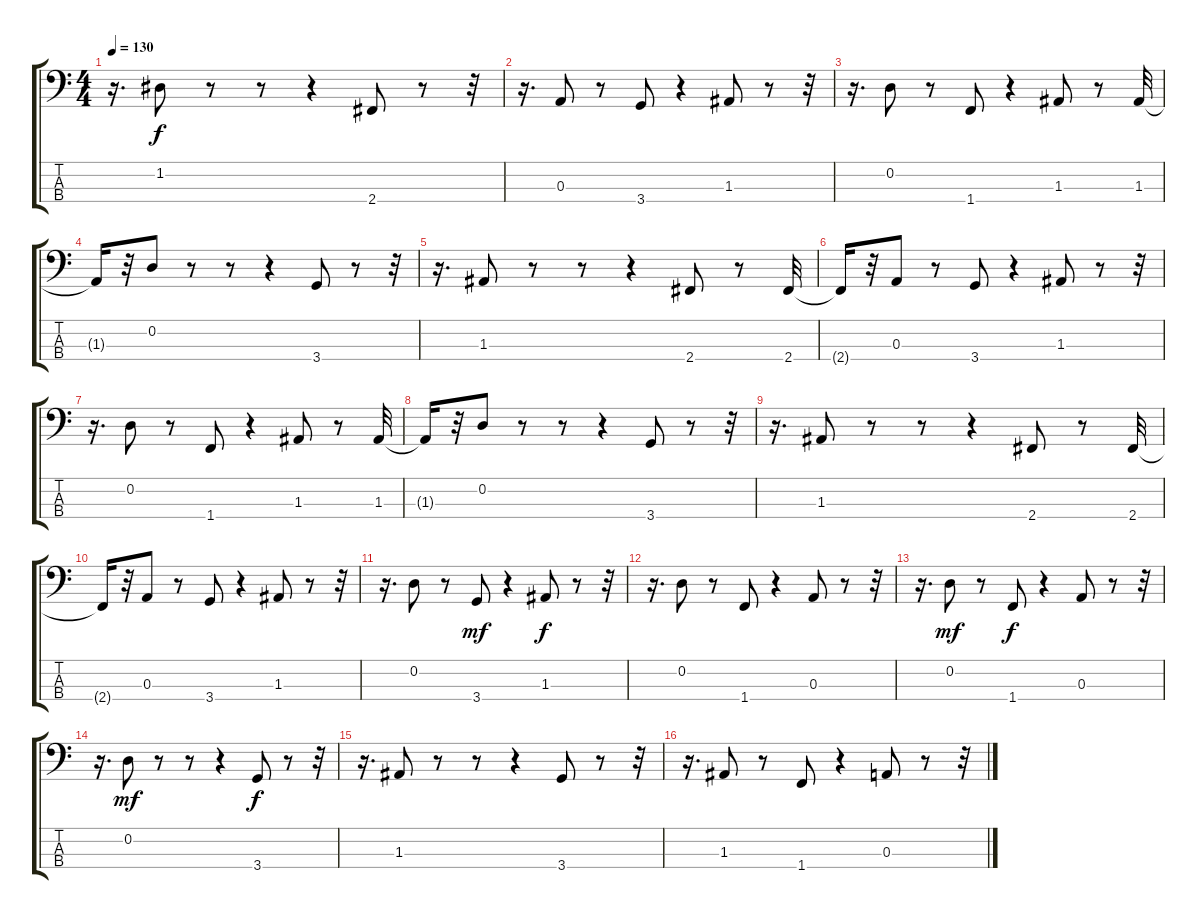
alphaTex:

\track "" {instrument synthbass2}
\staff {score tabs}
\tuning (G2 D2 A1 E1) {hide}
\ts (4 4)
\tempo 130
\clef f4
\ks c
r.16{d dy f} 1.2.8 r.8 r.8 r.4 2.4.8 r.8 r.32 |
r.16{d} 0.3.8 r.8 3.4.8 r.4 1.3.8 r.8 r.32 |
r.16{d} 0.2.8 r.8 1.4.8 r.4 1.3.8 r.8 1.3.32 |
1.3{t}.16 r.32 0.2.8 r.8 r.8 r.4 3.4.8 r.8 r.32 |
r.16{d} 1.3.8 r.8 r.8 r.4 2.4.8 r.8 2.4.32 |
2.4{t}.16 r.32 0.3.8 r.8 3.4.8 r.4 1.3.8 r.8 r.32 |
r.16{d} 0.2.8 r.8 1.4.8 r.4 1.3.8 r.8 1.3.32 |
1.3{t}.16 r.32 0.2.8 r.8 r.8 r.4 3.4.8 r.8 r.32 |
r.16{d} 1.3.8 r.8 r.8 r.4 2.4.8 r.8 2.4.32 |
2.4{t}.16 r.32 0.3.8 r.8 3.4.8 r.4 1.3.8 r.8 r.32 |
r.16{d} 0.2.8 r.8 3.4.8{dy mf} r.4 1.3.8{dy f} r.8 r.32 |
r.16{d} 0.2.8 r.8 1.4.8 r.4 0.3.8 r.8 r.32 |
r.16{d} 0.2.8{dy mf} r.8 1.4.8{dy f} r.4 0.3.8 r.8 r.32 |
r.16{d} 0.2.8{dy mf} r.8 r.8 r.4 3.4.8{dy f} r.8 r.32 |
r.16{d} 1.3.8 r.8 r.8 r.4 3.4.8 r.8 r.32 |
r.16{d} 1.3.8 r.8 1.4.8 r.4 0.3.8 r.8 r.32
